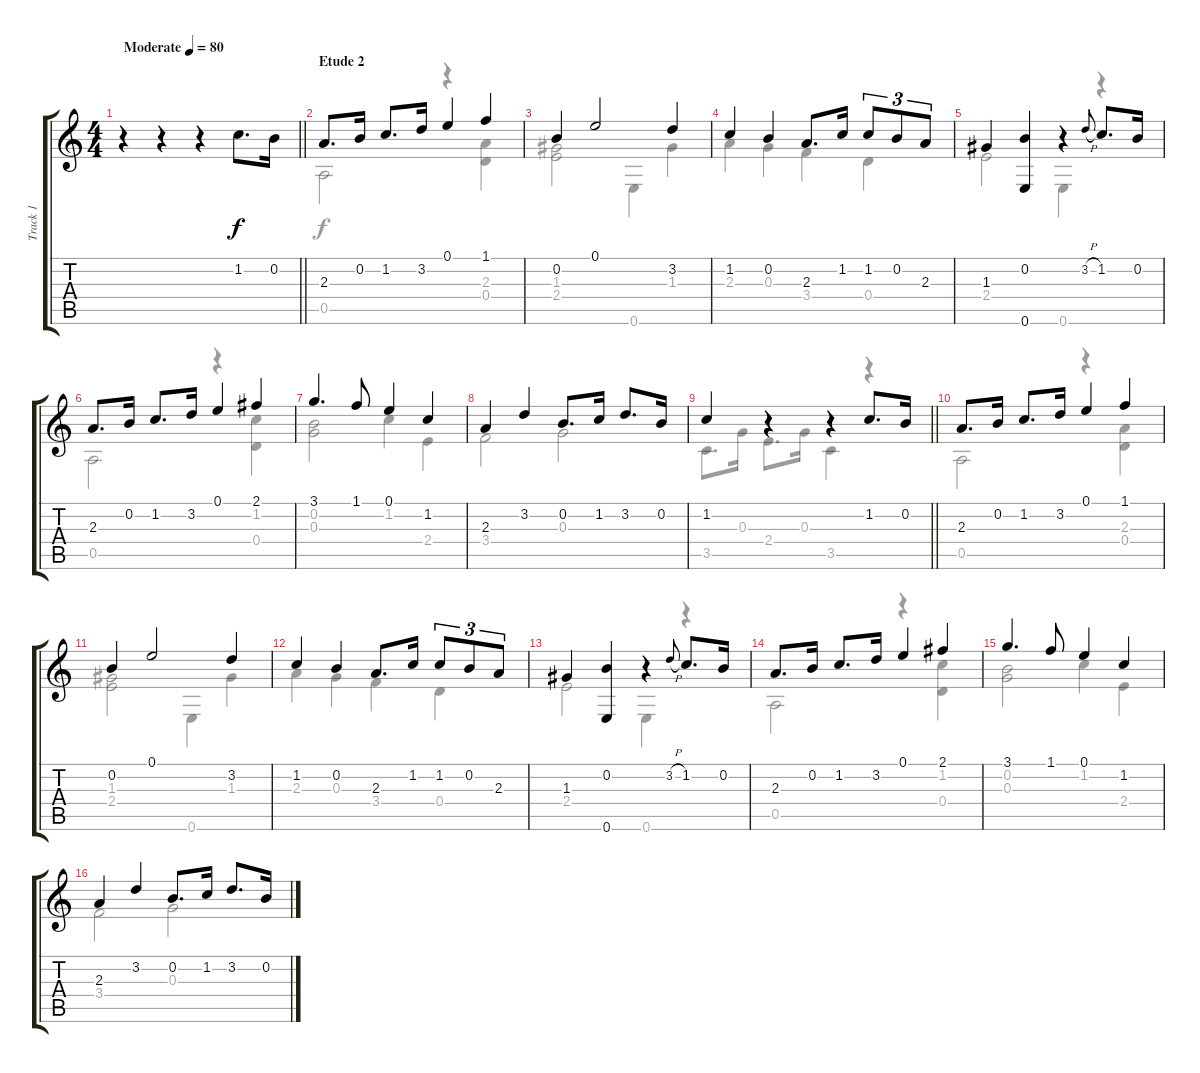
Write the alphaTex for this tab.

\track ("Track 1" "Track 1") {instrument acousticguitarnylon}
\staff {score tabs}
\tuning (E4 B3 G3 D3 A2 E2) {hide}
\voice
\ts (4 4)
\tempo (80 "Moderate")
\tempo 110
\tempo (80 "Moderate")
\clef g2
\barLineRight lightlight
\ks c
r.4{dy f instrument acousticguitarnylon} r.4 r.4 1.2.8{d} 0.2.16 |
\section ("" "Etude 2")
2.3.8{d} 0.2.16 1.2.8{d} 3.2.16 0.1.4 1.1.4 |
0.2.4 0.1.2 3.2.4 |
1.2.4 0.2.4 2.3.8{d} 1.2.16 1.2.8{tu (3 2)} 0.2.8{tu (3 2)} 2.3.8{tu (3 2)} |
1.3.4 (0.2 0.6).4 r.4 3.2{h}.8{gr onbeat} 1.2.8{d} 0.2.16 |
2.3.8{d} 0.2.16 1.2.8{d} 3.2.16 0.1.4 2.1.4 |
3.1.4{d} 1.1.8 0.1.4 1.2.4 |
2.3.4 3.2.4 0.2.8{d} 1.2.16 3.2.8{d} 0.2.16 |
\barLineRight lightlight
1.2.4 r.4 r.4 1.2.8{d} 0.2.16 |
2.3.8{d} 0.2.16 1.2.8{d} 3.2.16 0.1.4 1.1.4 |
0.2.4 0.1.2 3.2.4 |
1.2.4 0.2.4 2.3.8{d} 1.2.16 1.2.8{tu (3 2)} 0.2.8{tu (3 2)} 2.3.8{tu (3 2)} |
1.3.4 (0.2 0.6).4 r.4 3.2{h}.8{gr onbeat} 1.2.8{d} 0.2.16 |
2.3.8{d} 0.2.16 1.2.8{d} 3.2.16 0.1.4 2.1.4 |
3.1.4{d} 1.1.8 0.1.4 1.2.4 |
2.3.4 3.2.4 0.2.8{d} 1.2.16 3.2.8{d} 0.2.16
\voice
\clef g2
\ottava regular
\simile none
\barLineRight lightlight
\ks c
|
0.5.2 r.4 (2.3 0.4).4 |
(1.3 2.4).2 0.6.4 1.3.4 |
2.3.4 0.3.4 3.4.4 0.4.4 |
2.4.2 0.6.4 r.4 |
0.5.2 r.4 (1.2 0.4).4 |
(0.2 0.3).2 1.2.4 2.4.4 |
3.4.2 0.3.2 |
\barLineRight lightlight
3.5.8{d} 0.3.16 2.4.8{d} 0.3.16 3.5.4 r.4 |
0.5.2 r.4 (2.3 0.4).4 |
(1.3 2.4).2 0.6.4 1.3.4 |
2.3.4 0.3.4 3.4.4 0.4.4 |
2.4.2 0.6.4 r.4 |
0.5.2 r.4 (1.2 0.4).4 |
(0.2 0.3).2 1.2.4 2.4.4 |
3.4.2 0.3.2
